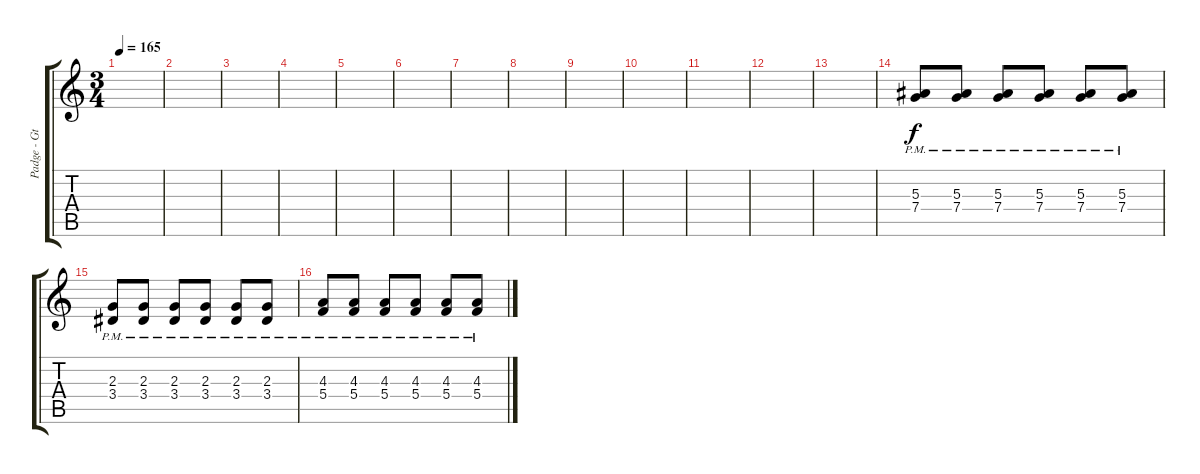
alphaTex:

\track ("Padge - Gtr. 2" "Padge - Gt") {instrument overdrivenguitar}
\staff {score tabs}
\tuning (D4 A3 F3 C3 G2 C2) {hide}
\ts (3 4)
\tempo 165
\clef g2
\ks c
|
|
|
|
|
|
|
|
|
|
|
|
|
(5.3{pm} 7.4{pm}).8 (5.3{pm} 7.4{pm}).8 (5.3{pm} 7.4{pm}).8 (5.3{pm} 7.4{pm}).8 (5.3{pm} 7.4{pm}).8 (5.3{pm} 7.4{pm}).8 |
(2.3{pm} 3.4{pm}).8 (2.3{pm} 3.4{pm}).8 (2.3{pm} 3.4{pm}).8 (2.3{pm} 3.4{pm}).8 (2.3{pm} 3.4{pm}).8 (2.3{pm} 3.4{pm}).8 |
(4.3{pm} 5.4{pm}).8 (4.3{pm} 5.4{pm}).8 (4.3{pm} 5.4{pm}).8 (4.3{pm} 5.4{pm}).8 (4.3{pm} 5.4{pm}).8 (4.3{pm} 5.4{pm}).8
